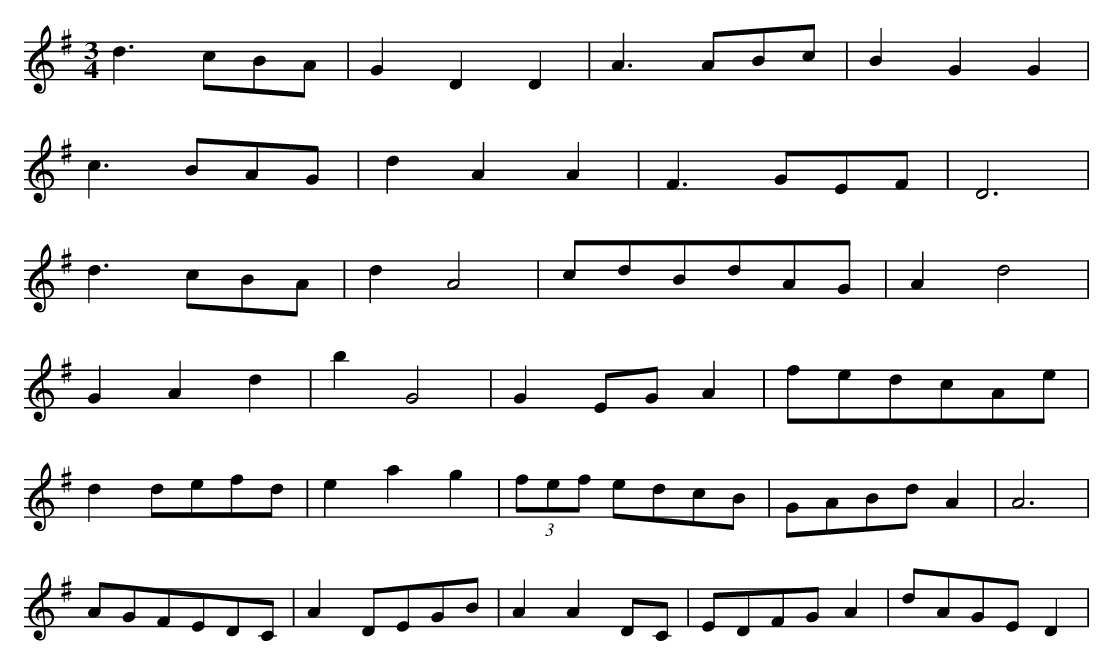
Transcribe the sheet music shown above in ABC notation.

X:1
M:3/4
K:G
d3 cBA|G2D2D2|A3 ABc|B2G2G2|
c3 BAG|d2 A2A2|F3 GEF|D6|
d3 cBA|d2 A4|cdBdAG|A2 d4|
G2 A2 d2|b2G4|G2 EG A2|fedcAe|
d2 defd|e2a2g2|(3fef edcB|GABd A2|A6|
AGFEDC|A2 DEGB|A2 A2 DC|EDFG A2|dAGE D2|
